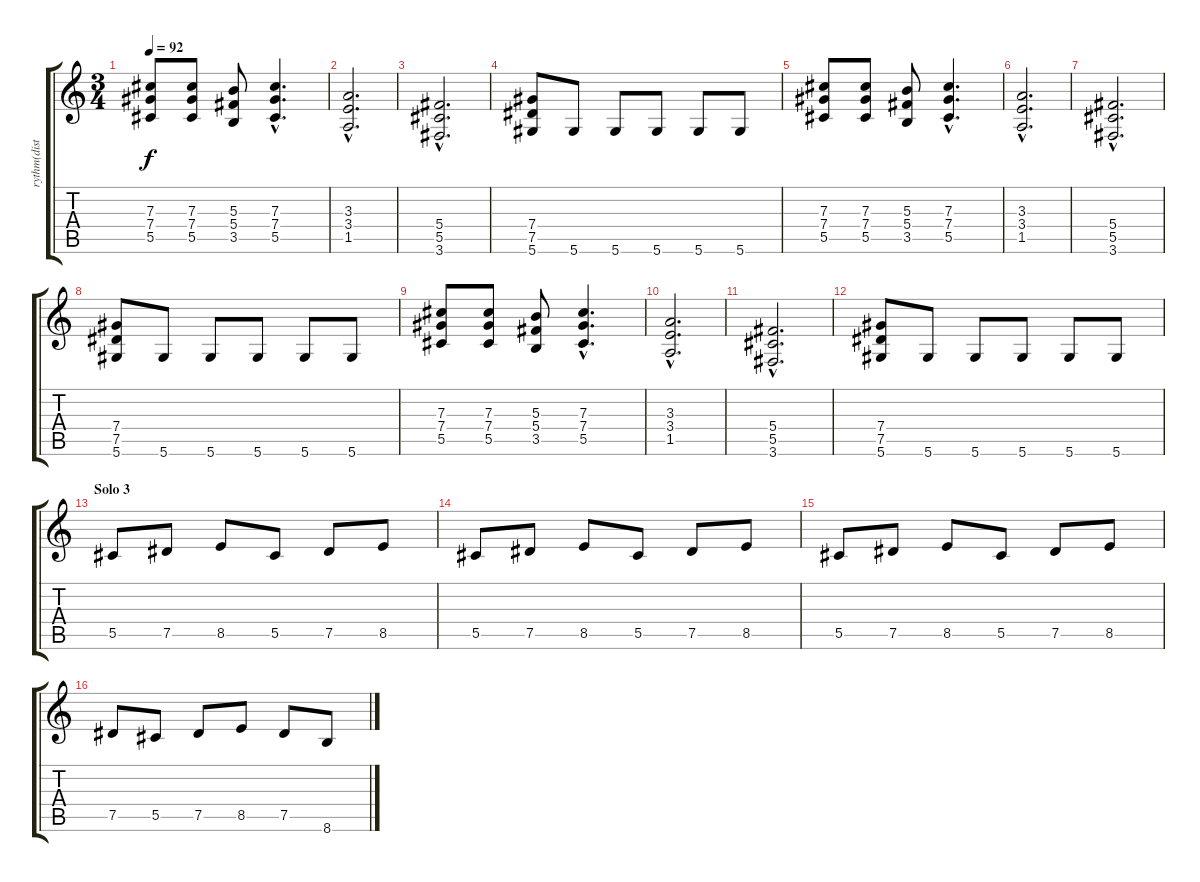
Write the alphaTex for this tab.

\track ("rythm(dist)" "rythm(dist") {instrument distortionguitar}
\staff {score tabs}
\tuning (Eb4 Bb3 Gb3 Db3 Ab2 Eb2) {hide}
\ts (3 4)
\tempo 92
\clef g2
\ks c
(7.3 7.4 5.5).8{dy f} (7.3 7.4 5.5).8 (5.3 5.4 3.5).8 (7.3{hac} 7.4{hac} 5.5{hac}).4{d} |
(3.3{hac} 3.4{hac} 1.5{hac}).2{d} |
(5.4{hac} 5.5{hac} 3.6{hac}).2{d} |
(7.4 7.5 5.6).8 5.6.8 5.6.8 5.6.8 5.6.8 5.6.8 |
(7.3 7.4 5.5).8 (7.3 7.4 5.5).8 (5.3 5.4 3.5).8 (7.3{hac} 7.4{hac} 5.5{hac}).4{d} |
(3.3{hac} 3.4{hac} 1.5{hac}).2{d} |
(5.4{hac} 5.5{hac} 3.6{hac}).2{d} |
(7.4 7.5 5.6).8 5.6.8 5.6.8 5.6.8 5.6.8 5.6.8 |
(7.3 7.4 5.5).8 (7.3 7.4 5.5).8 (5.3 5.4 3.5).8 (7.3{hac} 7.4{hac} 5.5{hac}).4{d} |
(3.3{hac} 3.4{hac} 1.5{hac}).2{d} |
(5.4{hac} 5.5{hac} 3.6{hac}).2{d} |
(7.4 7.5 5.6).8 5.6.8 5.6.8 5.6.8 5.6.8 5.6.8 |
\section ("" "Solo 3")
5.5.8 7.5.8 8.5.8 5.5.8 7.5.8 8.5.8 |
5.5.8 7.5.8 8.5.8 5.5.8 7.5.8 8.5.8 |
5.5.8 7.5.8 8.5.8 5.5.8 7.5.8 8.5.8 |
7.5.8 5.5.8 7.5.8 8.5.8 7.5.8 8.6.8
